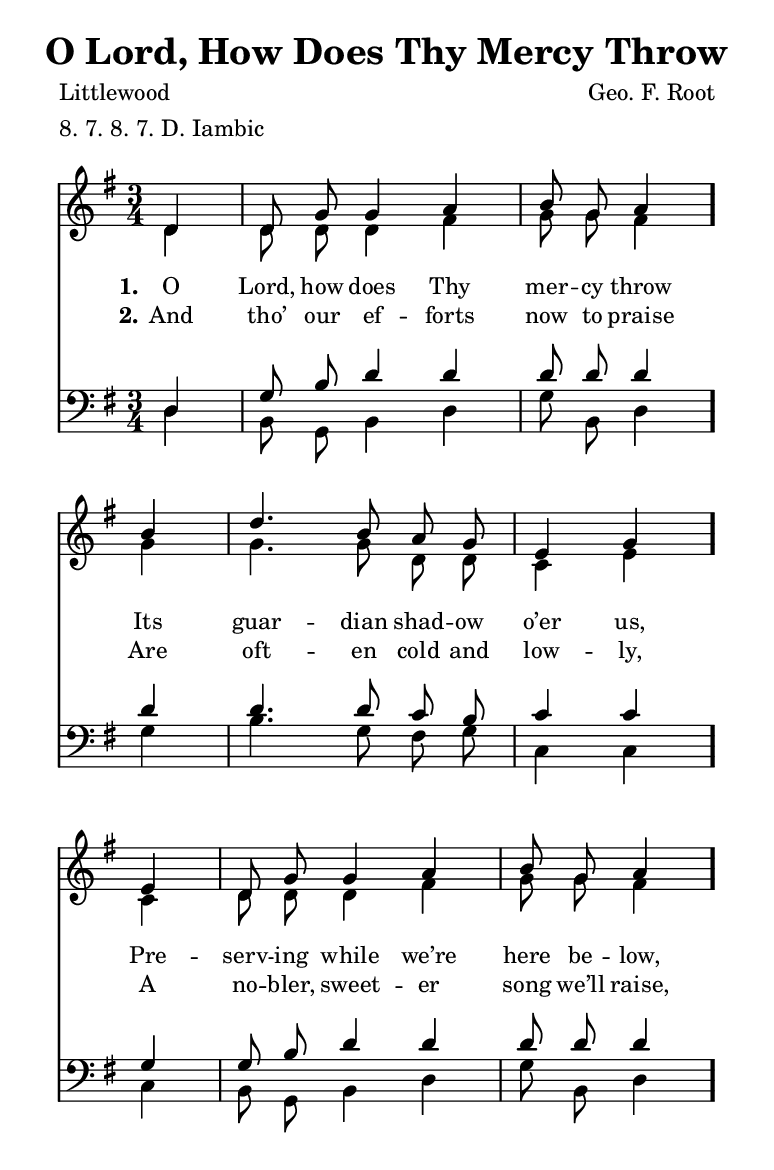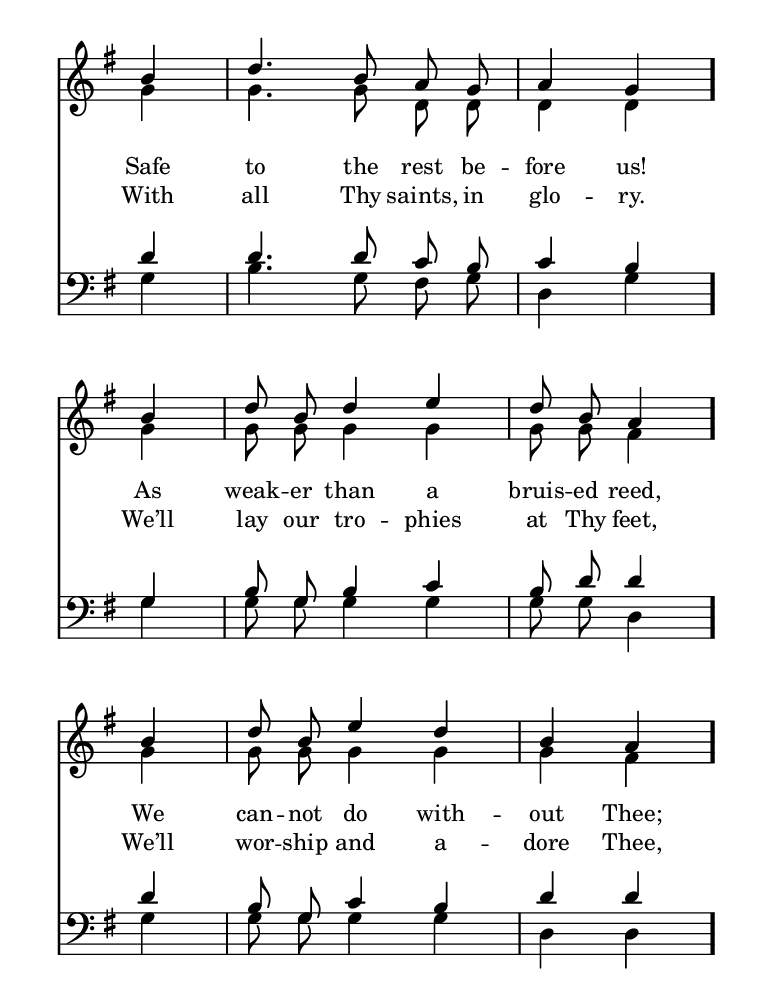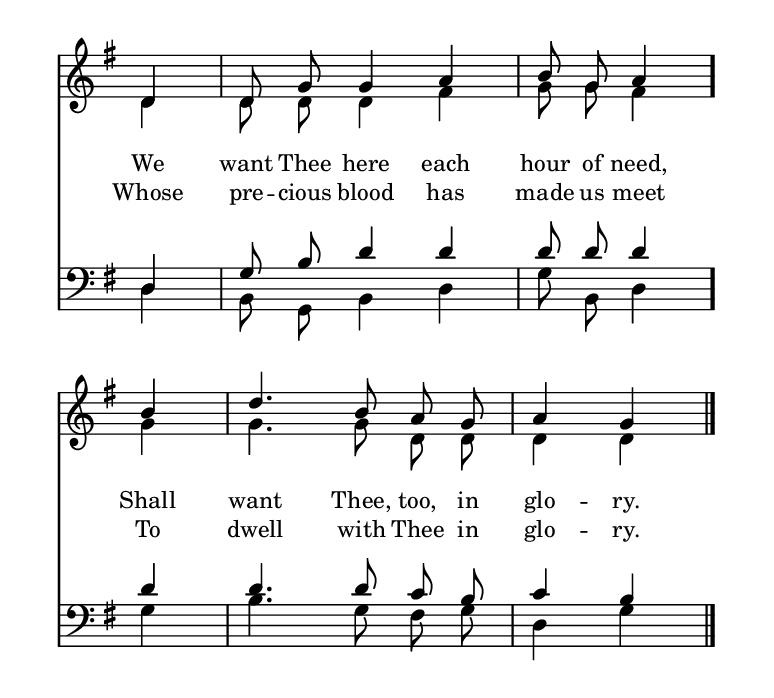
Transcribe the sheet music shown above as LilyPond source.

\include "common/global.ily"
\paper {
  \include "common/paper.ily"
  ragged-bottom = ##t
  systems-per-page = #(cond (is-eogsized 2) (#t #f))
}

\header{
  hymnnumber = "251"
  title = "O Lord, How Does Thy Mercy Throw"
  tunename = "Shining Shore"
  meter = "8. 7. 8. 7. D. Iambic"
  poet = "Littlewood"
  composer = "Geo. F. Root"
  %copyright = ""
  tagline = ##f
}

% for fermata in MIDI
ta = { \tempo 4=80 }
tb = { \tempo 4=40 }

patternAA = { c4 | c8 c8 c4 c4 | c8 c8 c4 }
patternAB = { c4 | c8 c8 c4 c4 | c4 c4 }

patternBA = { c4 | c4. c8 c8 c8 | c4 c4 }

global = {
  \include "common/overrides.ily"
  \override Staff.TimeSignature.style = #'()
  \time 3/4
  \override Score.MetronomeMark.transparent = ##t % hide all fermata changes too
  \ta
  \key g \major
  \partial 4
  \autoBeamOff
}

notesSoprano = {
\global
\relative c' {

  \changePitch \patternAA { d | d g g a | b g a }
  \changePitch \patternBA { b | d b a g | e g }
  \changePitch \patternAA { e | d g g a | b g a }
  \changePitch \patternBA { b | d b a g | a g }

  \changePitch \patternAA { b | d b d e | d b a }
  \changePitch \patternAB { b | d b e d | b a }
  \changePitch \patternAA { d, | d g g a | b g a }
  \changePitch \patternBA { b | d b a g | a g }

  \bar "|."

}
}

notesAlto = {
\global
\relative e' {

  \changePitch \patternAA { d | d d d fis | g g fis }
  \changePitch \patternBA { g | g g d d | c e }
  \changePitch \patternAA { c | d d d fis | g g fis }
  \changePitch \patternBA { g | g g d d | d d }

  \changePitch \patternAA { g | g g g g | g g fis }
  \changePitch \patternAB { g | g g g g | g fis }
  \changePitch \patternAA { d | d d d fis | g g fis }
  \changePitch \patternBA { g | g g d d | d d }

}
}

notesTenor = {
\global
\relative a, {

  \changePitch \patternAA { d | g b d d | d d d }
  \changePitch \patternBA { d | d d c b | c c }
  \changePitch \patternAA { g | g b d d | d d d }
  \changePitch \patternBA { d | d d c b | c b }

  \changePitch \patternAA { g | b g b c | b d d }
  \changePitch \patternAB { d | b g c b | d d }
  \changePitch \patternAA { d, | g b d d | d d d }
  \changePitch \patternBA { d | d d c b | c b }

}
}

notesBass = {
\global
\relative f {

  \changePitch \patternAA { d | b g b d | g b, d }
  \changePitch \patternBA { g | b g fis g | c, c }
  \changePitch \patternAA { c | b g b d | g b, d }
  \changePitch \patternBA { g | b g fis g | d g }

  \changePitch \patternAA { g | g g g g | g g d }
  \changePitch \patternAB { g | g g g g | d d }
  \changePitch \patternAA { d | b g b d | g b, d }
  \changePitch \patternBA { g | b g fis g | d g }

}
}

wordsA = \lyricmode {
\set stanza = "1."

O Lord, how does Thy mer -- cy throw \bar "."
Its guar -- dian shad -- ow o’er us, \bar "." \break
Pre -- serv -- ing while we’re here be -- low, \bar "."
Safe to the rest be -- fore us! \bar "." \break
As weak -- er than a bruis -- ed reed, \bar "."
We can -- not do with -- out Thee; \bar "." \break
We want Thee here each hour of need, \bar "."
Shall want Thee, too, in glo -- ry. \bar "." \break

}

wordsB = \lyricmode {
\set stanza = "2."

And tho’ our ef -- forts now to praise
Are oft -- en cold and low -- ly,
A no -- bler, sweet -- er song we’ll raise,
With all Thy saints, in glo -- ry.
We’ll lay our tro -- phies at Thy feet,
We’ll wor -- ship and a -- dore Thee,
Whose pre -- cious blood has made us meet
To dwell with Thee in glo -- ry.

}

\score {
  \context ChoirStaff <<
    \context Staff = upper <<
      \set ChoirStaff.systemStartDelimiter = #'SystemStartBar
      \context Voice  = sopranos { \voiceOne << \notesSoprano >> }
      \context Voice  = altos { \voiceTwo << \notesAlto >> }
      \context Lyrics = one   \lyricsto sopranos \wordsA
      \context Lyrics = two   \lyricsto sopranos \wordsB
    >>
    \context Staff = men <<
      \clef bass
      \context Voice  = tenors { \voiceOne << \notesTenor >> }
      \context Voice  = basses { \voiceTwo << \notesBass >> }
    >>
  >>
  \layout {
    \include "common/layout.ily"
  }
  \midi{
    \include "common/midi.ily"
  }
}

\version "2.18.0"  % necessary for upgrading to future LilyPond versions.

% vi:set et ts=2 sw=2 ai nocindent syntax=lilypond:
